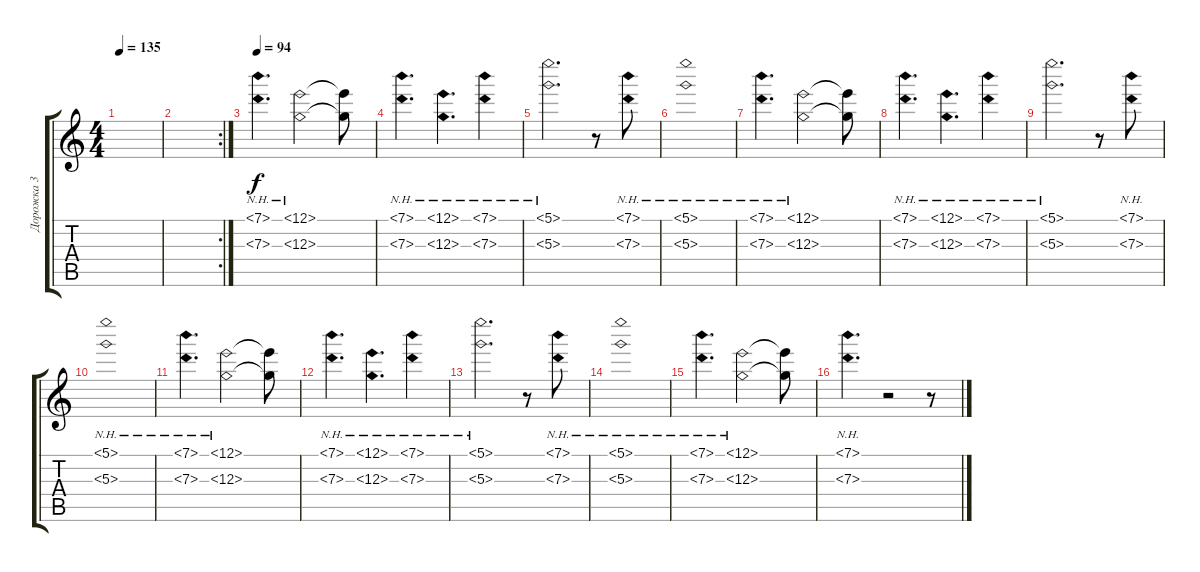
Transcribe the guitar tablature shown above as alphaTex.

\track ("Дорожка 3" "Дорожка 3") {instrument acousticguitarsteel}
\staff {score tabs}
\tuning (E4 B3 G3 D3 A2 E2) {hide}
\ts (4 4)
\tempo 135
\clef g2
\ks c
|
\rc 2
|
\tempo 94
(7.1{nh} 7.3{nh}).4{d} (12.1{nh} 12.3{nh}).2 (12.1{t} 12.3{t}).8 |
(7.1{nh} 7.3{nh}).4{d} (12.1{nh} 12.3{nh}).4{d} (7.1{nh} 7.3{nh}).4 |
(5.1{nh} 5.3{nh}).2{d} r.8 (7.1{nh} 7.3{nh}).8 |
(5.1{nh} 5.3{nh}).1 |
(7.1{nh} 7.3{nh}).4{d} (12.1{nh} 12.3{nh}).2 (12.1{t} 12.3{t}).8 |
(7.1{nh} 7.3{nh}).4{d} (12.1{nh} 12.3{nh}).4{d} (7.1{nh} 7.3{nh}).4 |
(5.1{nh} 5.3{nh}).2{d} r.8 (7.1{nh} 7.3{nh}).8 |
(5.1{nh} 5.3{nh}).1 |
(7.1{nh} 7.3{nh}).4{d} (12.1{nh} 12.3{nh}).2 (12.1{t} 12.3{t}).8 |
(7.1{nh} 7.3{nh}).4{d} (12.1{nh} 12.3{nh}).4{d} (7.1{nh} 7.3{nh}).4 |
(5.1{nh} 5.3{nh}).2{d} r.8 (7.1{nh} 7.3{nh}).8 |
(5.1{nh} 5.3{nh}).1 |
(7.1{nh} 7.3{nh}).4{d} (12.1{nh} 12.3{nh}).2 (12.1{t} 12.3{t}).8 |
(7.1{nh} 7.3{nh}).4{d} r.2 r.8
